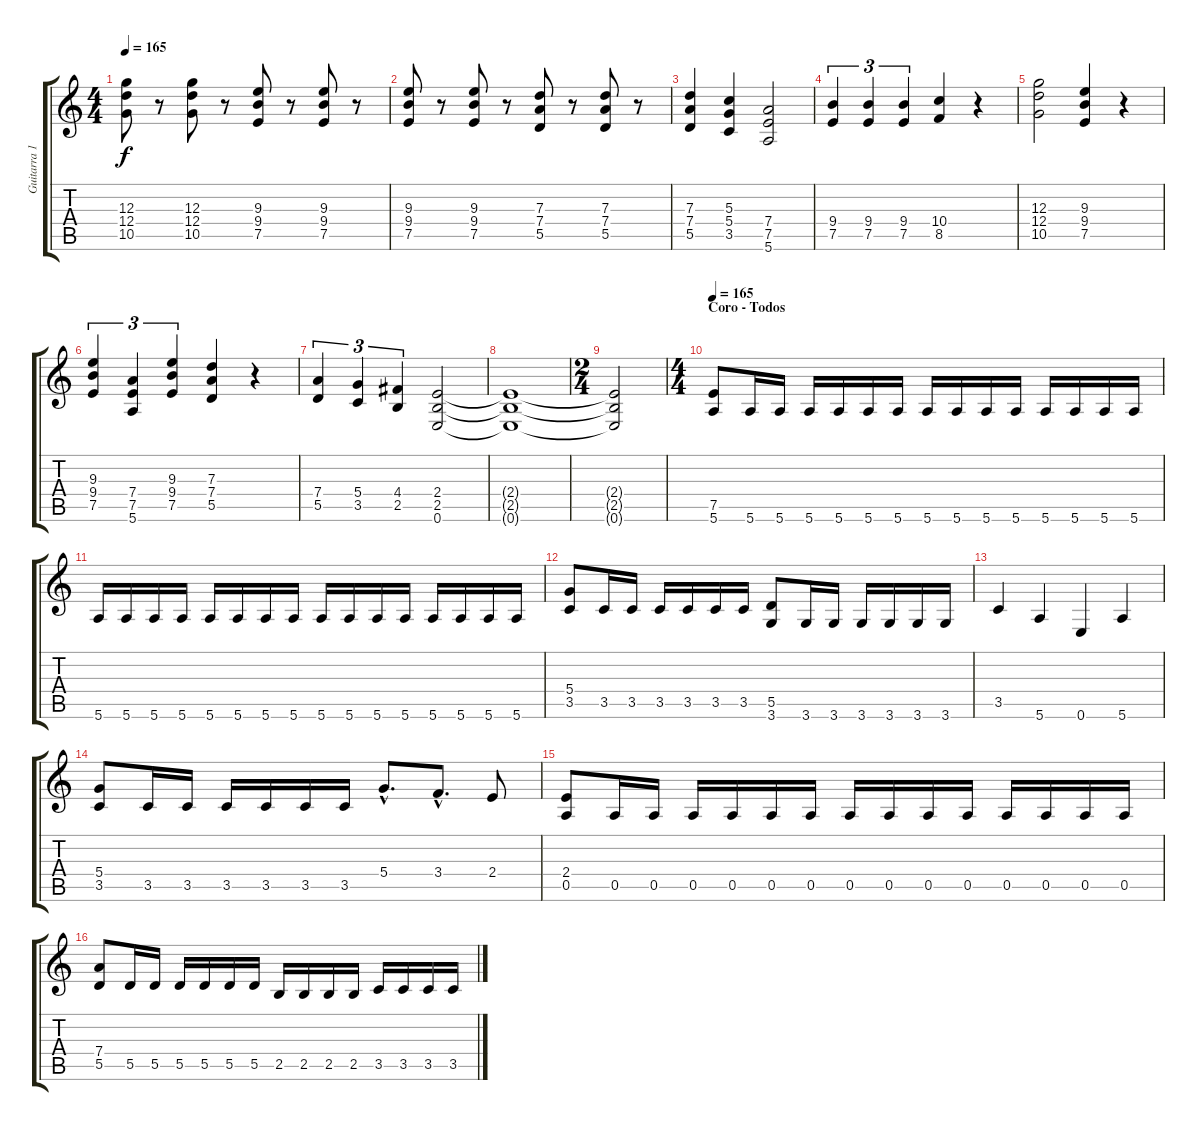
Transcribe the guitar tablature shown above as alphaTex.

\track ("Guitarra 1" "Guitarra 1") {instrument acousticguitarsteel}
\staff {score tabs}
\tuning (E4 B3 G3 D3 A2 E2) {hide}
\ts (4 4)
\tempo 165
\clef g2
\ks c
(12.3 12.4 10.5).8{dy f} r.8 (12.3 12.4 10.5).8 r.8 (9.3 9.4 7.5).8 r.8 (9.3 9.4 7.5).8 r.8 |
(9.3 9.4 7.5).8 r.8 (9.3 9.4 7.5).8 r.8 (7.3 7.4 5.5).8 r.8 (7.3 7.4 5.5).8 r.8 |
(7.3 7.4 5.5).4 (5.3 5.4 3.5).4 (7.4 7.5 5.6).2 |
(9.4 7.5).4{tu (3 2)} (9.4 7.5).4{tu (3 2)} (9.4 7.5).4{tu (3 2)} (10.4 8.5).4 r.4 |
(12.3 12.4 10.5).2 (9.3 9.4 7.5).4 r.4 |
(9.3 9.4 7.5).4{tu (3 2)} (7.4 7.5 5.6).4{tu (3 2)} (9.3 9.4 7.5).4{tu (3 2)} (7.3 7.4 5.5).4 r.4 |
(7.4 5.5).4{tu (3 2)} (5.4 3.5).4{tu (3 2)} (4.4 2.5).4{tu (3 2)} (2.4 2.5 0.6).2 |
(2.4{t} 2.5{t} 0.6{t}).1 |
\ts (2 4)
(2.4{t} 2.5{t} 0.6{t}).2 |
\ts (4 4)
\section ("" "Coro - Todos")
\tempo 165
(7.5 5.6).8 5.6.16 5.6.16 5.6.16 5.6.16 5.6.16 5.6.16 5.6.16 5.6.16 5.6.16 5.6.16 5.6.16 5.6.16 5.6.16 5.6.16 |
5.6.16 5.6.16 5.6.16 5.6.16 5.6.16 5.6.16 5.6.16 5.6.16 5.6.16 5.6.16 5.6.16 5.6.16 5.6.16 5.6.16 5.6.16 5.6.16 |
(5.4 3.5).8 3.5.16 3.5.16 3.5.16 3.5.16 3.5.16 3.5.16 (5.5 3.6).8 3.6.16 3.6.16 3.6.16 3.6.16 3.6.16 3.6.16 |
3.5.4 5.6.4 0.6.4 5.6.4 |
(5.4 3.5).8 3.5.16 3.5.16 3.5.16 3.5.16 3.5.16 3.5.16 5.4{hac}.8{d} 3.4{hac}.8{d} 2.4.8 |
(2.4 0.5).8 0.5.16 0.5.16 0.5.16 0.5.16 0.5.16 0.5.16 0.5.16 0.5.16 0.5.16 0.5.16 0.5.16 0.5.16 0.5.16 0.5.16 |
(7.4 5.5).8 5.5.16 5.5.16 5.5.16 5.5.16 5.5.16 5.5.16 2.5.16 2.5.16 2.5.16 2.5.16 3.5.16 3.5.16 3.5.16 3.5.16
